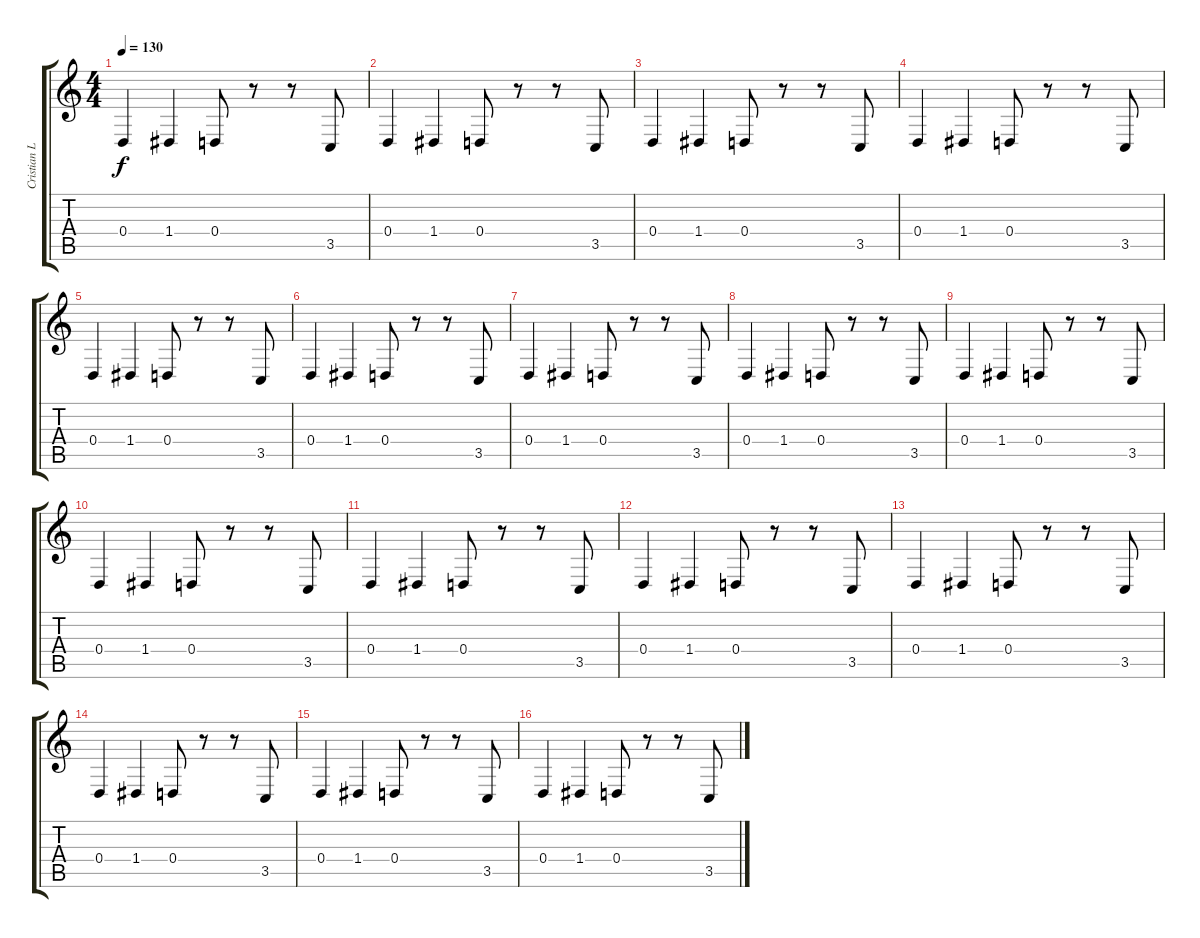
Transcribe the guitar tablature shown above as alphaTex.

\track ("Cristian Lorenz" "Cristian L") {instrument lead2sawtooth}
\staff {score tabs}
\tuning (E4 B3 G3 D3 A2 E2) {hide}
\ts (4 4)
\tempo 130
\clef g2
\ks c
0.4.4{dy f} 1.4.4 0.4.8 r.8 r.8 3.5.8 |
0.4.4 1.4.4 0.4.8 r.8 r.8 3.5.8 |
0.4.4 1.4.4 0.4.8 r.8 r.8 3.5.8 |
0.4.4 1.4.4 0.4.8 r.8 r.8 3.5.8 |
0.4.4 1.4.4 0.4.8 r.8 r.8 3.5.8 |
0.4.4 1.4.4 0.4.8 r.8 r.8 3.5.8 |
0.4.4 1.4.4 0.4.8 r.8 r.8 3.5.8 |
0.4.4 1.4.4 0.4.8 r.8 r.8 3.5.8 |
0.4.4 1.4.4 0.4.8 r.8 r.8 3.5.8 |
0.4.4 1.4.4 0.4.8 r.8 r.8 3.5.8 |
0.4.4 1.4.4 0.4.8 r.8 r.8 3.5.8 |
0.4.4 1.4.4 0.4.8 r.8 r.8 3.5.8 |
0.4.4 1.4.4 0.4.8 r.8 r.8 3.5.8 |
0.4.4 1.4.4 0.4.8 r.8 r.8 3.5.8 |
0.4.4 1.4.4 0.4.8 r.8 r.8 3.5.8 |
0.4.4 1.4.4 0.4.8 r.8 r.8 3.5.8
